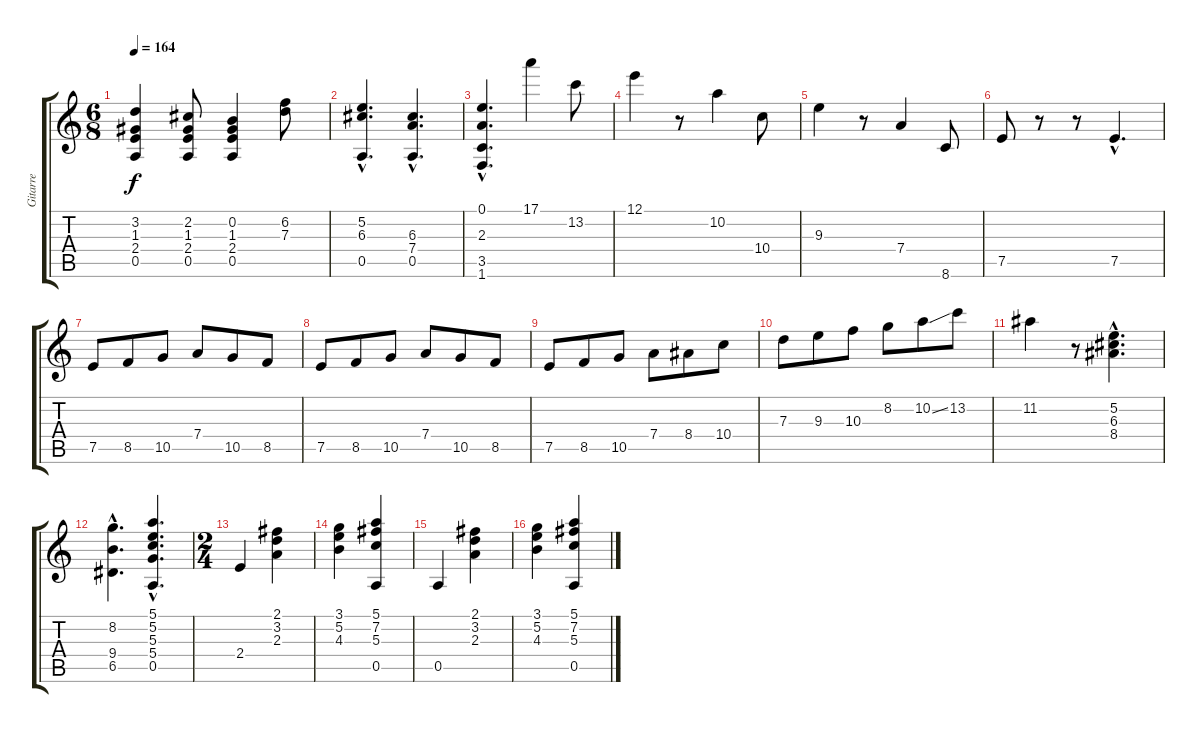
\track ("Gitarre" "Gitarre") {instrument acousticguitarnylon}
\staff {score tabs}
\tuning (E4 B3 G3 D3 A2 E2) {hide}
\ts (6 8)
\tempo 164
\clef g2
\ks c
(3.2 1.3 2.4 0.5).4{dy f} (2.2 1.3 2.4 0.5).8 (0.2 1.3 2.4 0.5).4 (6.2 7.3).8 |
(5.2{hac} 6.3{hac} 0.5{hac}).4{d} (6.3{hac} 7.4{hac} 0.5{hac}).4{d} |
(0.1{hac} 2.3{hac} 3.5{hac} 1.6{hac}).4{d} 17.1.4 13.2.8 |
12.1.4 r.8 10.2.4 10.4.8 |
9.3.4 r.8 7.4.4 8.6.8 |
7.5.8 r.8 r.8 7.5{hac}.4{d} |
7.5.8 8.5.8 10.5.8 7.4.8 10.5.8 8.5.8 |
7.5.8 8.5.8 10.5.8 7.4.8 10.5.8 8.5.8 |
7.5.8 8.5.8 10.5.8 7.4.8 8.4.8 10.4.8 |
7.3.8 9.3.8 10.3.8 8.2.8 10.2{ss}.8 13.2.8 |
11.2.4 r.8 (5.2{hac} 6.3{hac} 8.4{hac}).4{d} |
(8.2{hac} 9.4{hac} 6.5{hac}).4{d} (5.1{hac} 5.2{hac} 5.3{hac} 5.4{hac} 0.5{hac}).4{d} |
\ts (2 4)
2.4.4 (2.1 3.2 2.3).4 |
(3.1 5.2 4.3).4 (5.1 7.2 5.3 0.5).4 |
0.5.4 (2.1 3.2 2.3).4 |
(3.1 5.2 4.3).4 (5.1 7.2 5.3 0.5).4
